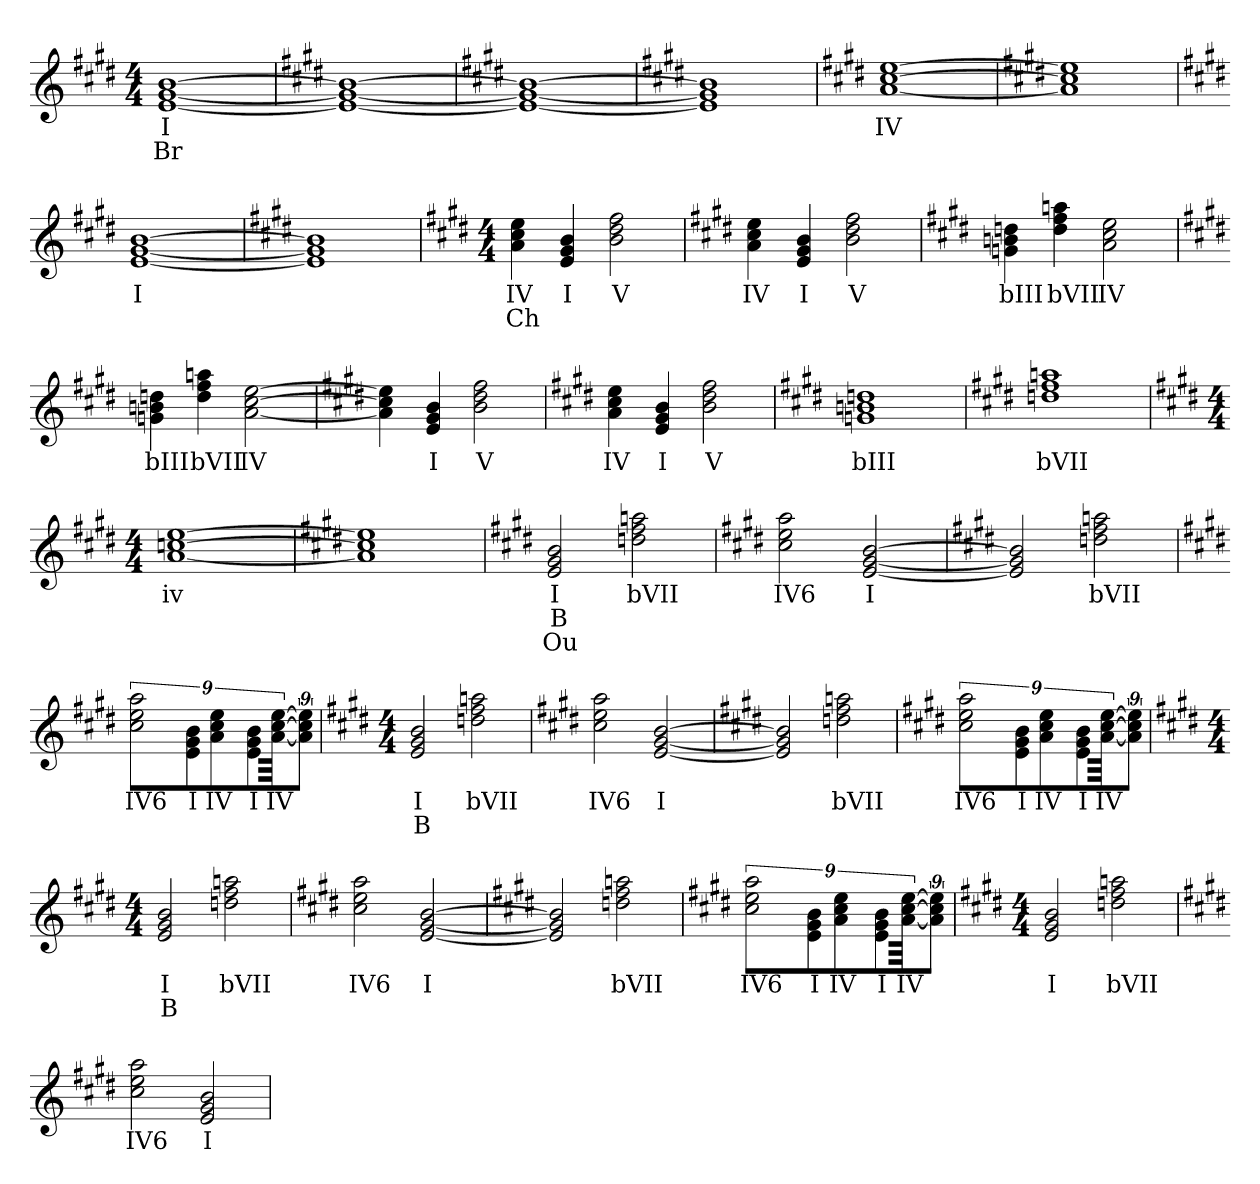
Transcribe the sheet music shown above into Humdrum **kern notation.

**kern	**text	**text	**text
*part1	*part1	*part1	*part1
*staff1	*staff1	*staff1	*staff1
*k[f#c#g#d#]	*	*	*
*E:	*	*	*
*M4/4	*	*	*
=	=	=	=
[1e [1g# [1b	I	Br	.
=	=	=	=
*k[f#c#g#d#]	*	*	*
*E:	*	*	*
1e_ 1g#_ 1b_	.	.	.
=	=	=	=
*k[f#c#g#d#]	*	*	*
*E:	*	*	*
1e_ 1g#_ 1b_	.	.	.
=	=	=	=
*k[f#c#g#d#]	*	*	*
*E:	*	*	*
1e] 1g#] 1b]	.	.	.
=	=	=	=
*k[f#c#g#d#]	*	*	*
*E:	*	*	*
[1a [1cc# [1ee	IV	.	.
=	=	=	=
*k[f#c#g#d#]	*	*	*
*E:	*	*	*
1a] 1cc#] 1ee]	.	.	.
=	=	=	=
*k[f#c#g#d#]	*	*	*
*E:	*	*	*
[1e [1g# [1b	I	.	.
=	=	=	=
*k[f#c#g#d#]	*	*	*
*E:	*	*	*
1e] 1g#] 1b]	.	.	.
=	=	=	=
*k[f#c#g#d#]	*	*	*
*E:	*	*	*
*M4/4	*	*	*
4a 4cc# 4ee	IV	Ch	.
4e 4g# 4b	I	.	.
2b 2dd# 2ff#	V	.	.
=	=	=	=
*k[f#c#g#d#]	*	*	*
*E:	*	*	*
4a 4cc# 4ee	IV	.	.
4e 4g# 4b	I	.	.
2b 2dd# 2ff#	V	.	.
=	=	=	=
*k[f#c#g#d#]	*	*	*
*E:	*	*	*
4gn 4bn 4ddn	bIII	.	.
4dd 4ff# 4aan	bVII	.	.
2a 2cc# 2ee	IV	.	.
=	=	=	=
*k[f#c#g#d#]	*	*	*
*E:	*	*	*
4gn 4bn 4ddn	bIII	.	.
4dd 4ff# 4aan	bVII	.	.
[2a [2cc# [2ee	IV	.	.
=	=	=	=
*k[f#c#g#d#]	*	*	*
*E:	*	*	*
4a] 4cc#] 4ee]	.	.	.
4e 4g# 4b	I	.	.
2b 2dd# 2ff#	V	.	.
=	=	=	=
*k[f#c#g#d#]	*	*	*
*E:	*	*	*
4a 4cc# 4ee	IV	.	.
4e 4g# 4b	I	.	.
2b 2dd# 2ff#	V	.	.
=	=	=	=
*k[f#c#g#d#]	*	*	*
*E:	*	*	*
1gn 1bn 1ddn	bIII	.	.
=	=	=	=
*k[f#c#g#d#]	*	*	*
*E:	*	*	*
1ddn 1ff# 1aan	bVII	.	.
=	=	=	=
*k[f#c#g#d#]	*	*	*
*E:	*	*	*
*M4/4	*	*	*
[1a [1ccn [1ee	iv	.	.
=	=	=	=
*k[f#c#g#d#]	*	*	*
*E:	*	*	*
1a] 1ccn] 1ee]	.	.	.
=	=	=	=
*k[f#c#g#d#]	*	*	*
*E:	*	*	*
2e 2g# 2b	I	B	Ou
2ddn 2ff# 2aan	bVII	.	.
=	=	=	=
*k[f#c#g#d#]	*	*	*
*E:	*	*	*
2cc# 2ee 2aa	IV6	.	.
[2e [2g# [2b	I	.	.
=	=	=	=
*k[f#c#g#d#]	*	*	*
*E:	*	*	*
2e] 2g#] 2b]	.	.	.
2ddn 2ff# 2aan	bVII	.	.
=	=	=	=
*k[f#c#g#d#]	*	*	*
*E:	*	*	*
9%4cc# 9%4ee 9%4aa	IV6	.	.
9e 9g# 9b	I	.	.
9%2a 9%2cc# 9%2ee	IV	.	.
9e 9g# 9bL	I	.	.
[72a [72cc# [72eeJ	IV	.	.
72%7a] 72%7cc#] 72%7ee]J	.	.	.
=	=	=	=
*k[f#c#g#d#]	*	*	*
*E:	*	*	*
*M4/4	*	*	*
2e 2g# 2b	I	B	.
2ddn 2ff# 2aan	bVII	.	.
=	=	=	=
*k[f#c#g#d#]	*	*	*
*E:	*	*	*
2cc# 2ee 2aa	IV6	.	.
[2e [2g# [2b	I	.	.
=	=	=	=
*k[f#c#g#d#]	*	*	*
*E:	*	*	*
2e] 2g#] 2b]	.	.	.
2ddn 2ff# 2aan	bVII	.	.
=	=	=	=
*k[f#c#g#d#]	*	*	*
*E:	*	*	*
9%4cc# 9%4ee 9%4aa	IV6	.	.
9e 9g# 9b	I	.	.
9%2a 9%2cc# 9%2ee	IV	.	.
9e 9g# 9bL	I	.	.
[72a [72cc# [72eeJ	IV	.	.
72%7a] 72%7cc#] 72%7ee]J	.	.	.
=	=	=	=
*k[f#c#g#d#]	*	*	*
*E:	*	*	*
*M4/4	*	*	*
2e 2g# 2b	I	B	.
2ddn 2ff# 2aan	bVII	.	.
=	=	=	=
*k[f#c#g#d#]	*	*	*
*E:	*	*	*
2cc# 2ee 2aa	IV6	.	.
[2e [2g# [2b	I	.	.
=	=	=	=
*k[f#c#g#d#]	*	*	*
*E:	*	*	*
2e] 2g#] 2b]	.	.	.
2ddn 2ff# 2aan	bVII	.	.
=	=	=	=
*k[f#c#g#d#]	*	*	*
*E:	*	*	*
9%4cc# 9%4ee 9%4aa	IV6	.	.
9e 9g# 9b	I	.	.
9%2a 9%2cc# 9%2ee	IV	.	.
9e 9g# 9bL	I	.	.
[72a [72cc# [72eeJ	IV	.	.
72%7a] 72%7cc#] 72%7ee]J	.	.	.
=	=	=	=
*k[f#c#g#d#]	*	*	*
*E:	*	*	*
*M4/4	*	*	*
2e 2g# 2b	I	.	.
2ddn 2ff# 2aan	bVII	.	.
=	=	=	=
*k[f#c#g#d#]	*	*	*
*E:	*	*	*
2cc# 2ee 2aa	IV6	.	.
2e 2g# 2b	I	.	.
=	=	=	=
*-	*-	*-	*-
